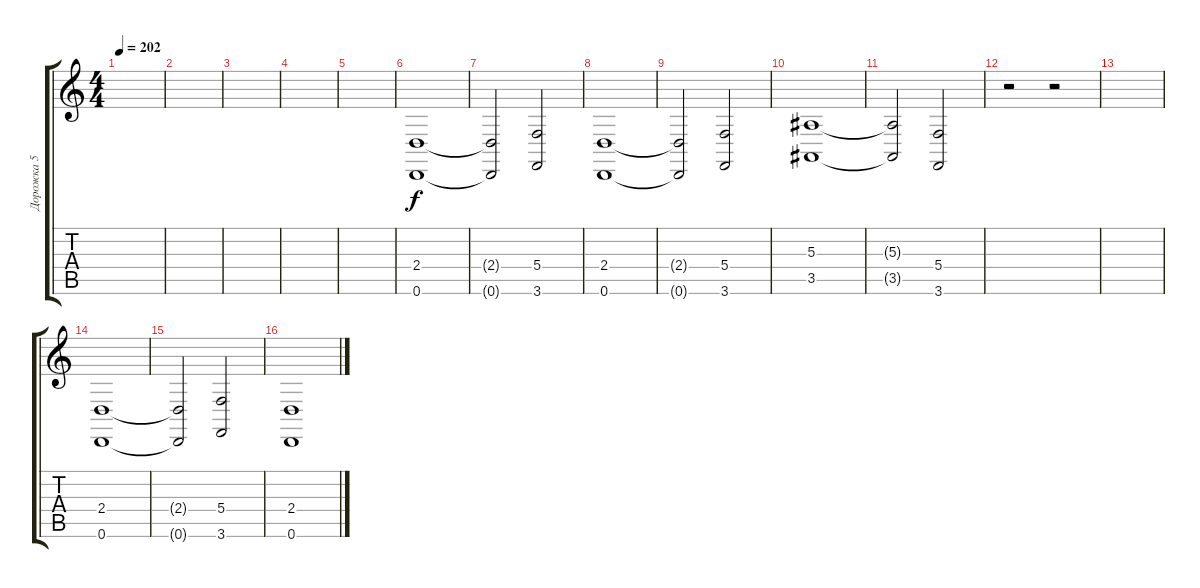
\track ("Дорожка 5" "Дорожка 5") {instrument voiceoohs}
\staff {score tabs}
\tuning (D4 A3 F3 C3 G2 D2) {hide}
\ts (4 4)
\tempo 202
\clef g2
\ks c
|
|
|
|
|
(2.4 0.6).1 |
(2.4{t} 0.6{t}).2 (5.4 3.6).2 |
(2.4 0.6).1 |
(2.4{t} 0.6{t}).2 (5.4 3.6).2 |
(5.3 3.5).1 |
(5.3{t} 3.5{t}).2 (5.4 3.6).2 |
r.2 r.2 |
|
(2.4 0.6).1 |
(2.4{t} 0.6{t}).2 (5.4 3.6).2 |
(2.4 0.6).1
